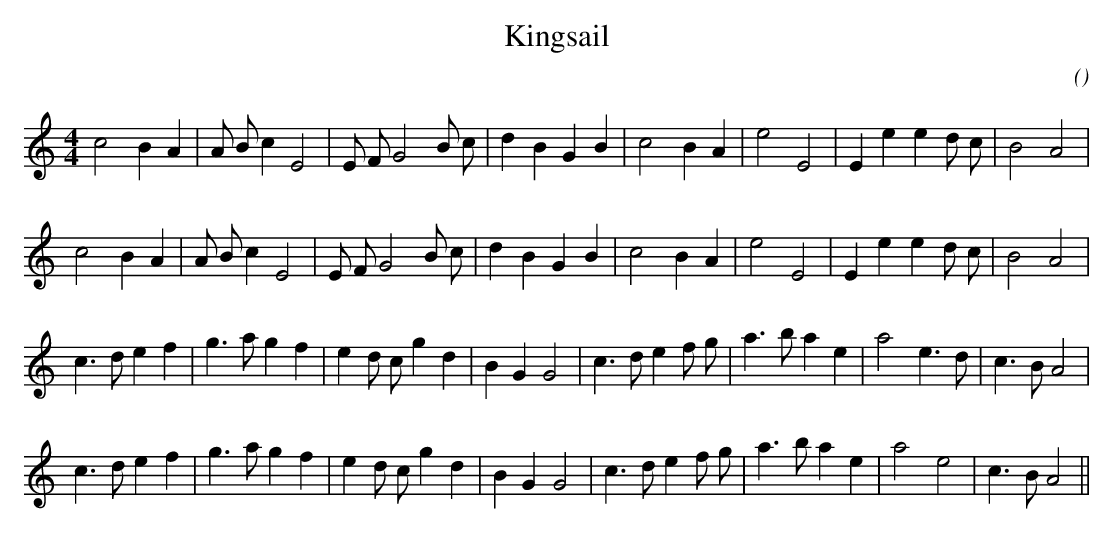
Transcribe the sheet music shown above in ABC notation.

X:1
T: Kingsail
C:
O:
M:4/4
K:Am
K:Am
M:4/4
L:1/16
c8 B4 A4 |A2 B2 c4 E8 |E2 F2 G8 B2 c2 |d4 B4 G4 B4 |c8 B4 A4 |e8 E8 |E4 e4 e4 d2 c2 |B8 A8 |
c8 B4 A4 |A2 B2 c4 E8 |E2 F2 G8 B2 c2 |d4 B4 G4 B4 |c8 B4 A4 |e8 E8 |E4 e4 e4 d2 c2 |B8 A8 |
c6 d2 e4 f4 |g6 a2 g4 f4 |e4 d2 c2 g4 d4 |B4 G4 G8 |c6 d2 e4 f2 g2 |a6 b2 a4 e4 |a8 e6 d2 |c6 B2 A8 |
c6 d2 e4 f4 |g6 a2 g4 f4 |e4 d2 c2 g4 d4 |B4 G4 G8 |c6 d2 e4 f2 g2 |a6 b2 a4 e4 |a8 e8 |c6 B2 A8 ||
